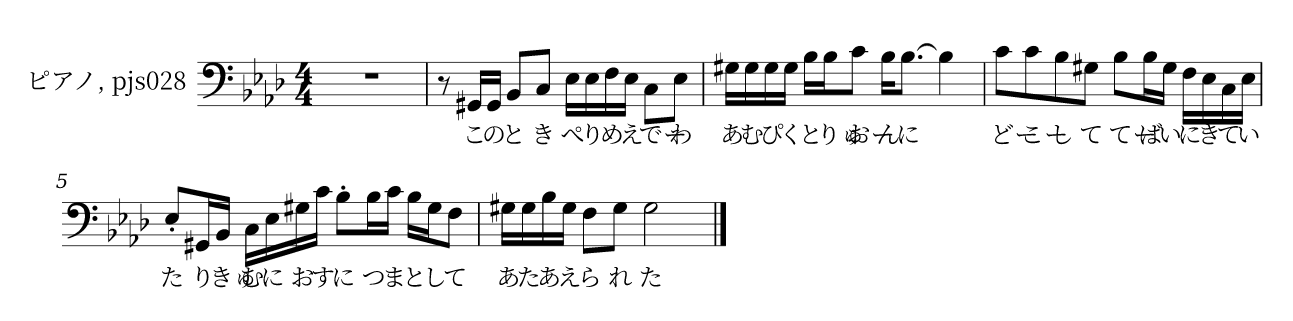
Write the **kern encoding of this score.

**kern	**text
*part1	*part1
*staff1	*staff1
*I"ピアノ, pjs028	*
*clefF4	*
*k[b-e-a-d-]	*
*M4/4	*
*MM80	*
=1	=1
1r	.
=2	=2
8r	.
!	!LO:LY:b
16GG#X/LL	こ
!	!LO:LY:b
16GG#/JJ	の
!	!LO:LY:b
8BB-/L	と
!	!LO:LY:b
8C/J	き
!	!LO:LY:b
16E-\LL	ぺ
!	!LO:LY:b
16E-\	り
!	!LO:LY:b
16F\	め
!	!LO:LY:b
16E-\JJ	え
!	!LO:LY:b
8C\L	でー
!	!LO:LY:b
8E-\J	わ
=3	=3
!	!LO:LY:b
16G#X\LL	あ
!	!LO:LY:b
16G#\	む
!	!LO:LY:b
16G#\	ぴ
!	!LO:LY:b
16G#\JJ	く
!	!LO:LY:b
16B-\LL	と
!	!LO:LY:b
16B-\J	りゅ
!	!LO:LY:b
8c\J	おー
!	!LO:LY:b
16B-\KL	ん
!	!LO:LY:b
[8.B-\J	に
4B-\]	.
=4	=4
!	!LO:LY:b
8c\L	どー
!	!LO:LY:b
8c\	こー
!	!LO:LY:b
8B-\	し
!	!LO:LY:b
8G#X\J	て
!	!LO:LY:b
8B-\L	てー
!	!LO:LY:b
16B-\L	ば
!	!LO:LY:b
16G#\JJ	い
!	!LO:LY:b
16F\LL	に
!	!LO:LY:b
16E-\	き
!	!LO:LY:b
16C\	て
!	!LO:LY:b
16E-\JJ	い
!!LO:LB:g=z
=5	=5
!	!LO:LY:b
8E-'/L	た
!	!LO:LY:b
16GG#X/L	り
!	!LO:LY:b
16BB-/JJ	きゅ
!	!LO:LY:b
16C\LL	む
!	!LO:LY:b
16E-\	に
!	!LO:LY:b
16G#X\	お
!	!LO:LY:b
16c\JJ	す
!	!LO:LY:b
8B-'\L	に
!	!LO:LY:b
16B-\L	つ
!	!LO:LY:b
16c\JJ	ま
!	!LO:LY:b
16B-\LL	と
!	!LO:LY:b
16G#\J	し
!	!LO:LY:b
8F\J	て
=6	=6
!	!LO:LY:b
16G#X\LL	あ
!	!LO:LY:b
16G#\	た
!	!LO:LY:b
16B-\	あ
!	!LO:LY:b
16G#\JJ	え
!	!LO:LY:b
8F\L	ら
!	!LO:LY:b
8G#\J	れ
!	!LO:LY:b
2G#\	た
==	==
*-	*-
